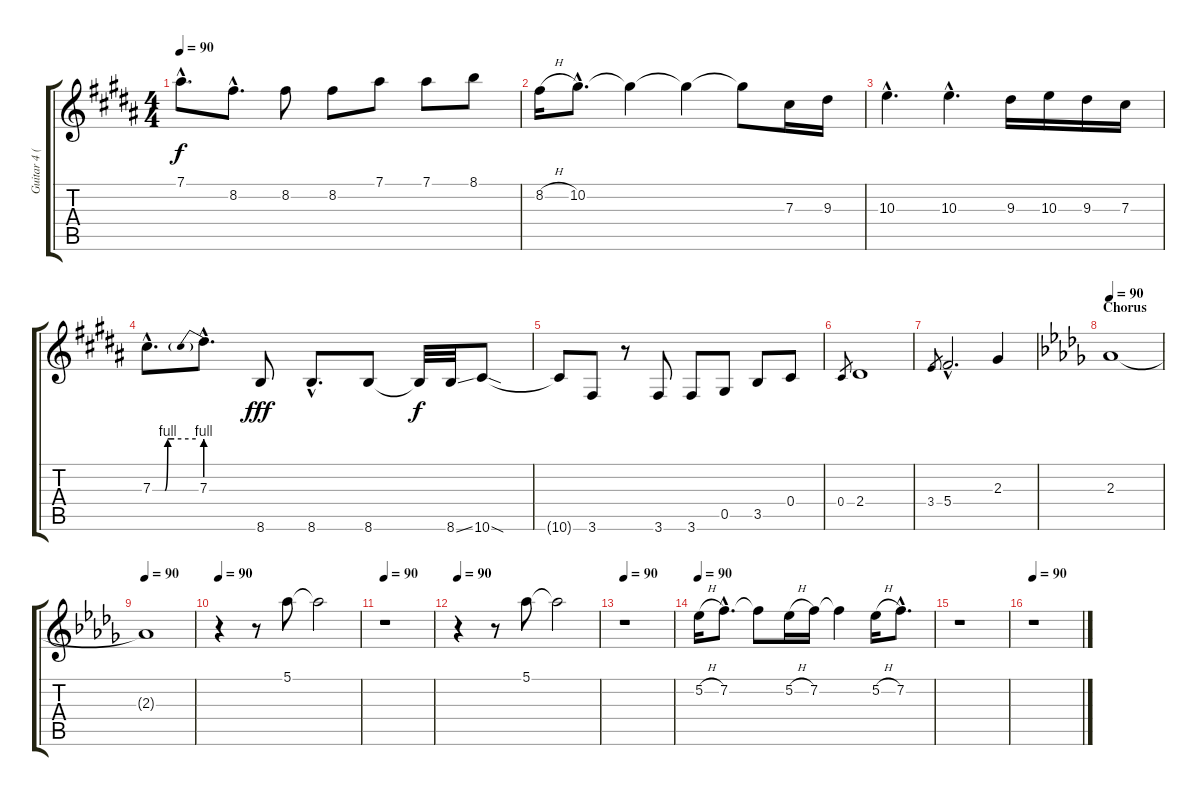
\track ("Guitar 4 (12-String)" "Guitar 4 (") {instrument distortionguitar}
\staff {score tabs}
\tuning (Eb4 Bb3 Gb3 Db3 Ab2 Eb2) {hide}
\ts (4 4)
\tempo 90
\clef g2
\ks b
7.1{hac}.8{d dy f} 8.2{hac}.8{d} 8.2.8 8.2.8 7.1.8 7.1.8 8.1.8 |
8.2{h}.16 10.2{hac}.8{d} 10.2{t}.4 10.2{t}.4 10.2{t}.8 7.3.16 9.3.16 |
10.3{hac}.4{d} 10.3{hac}.4{d} 9.3.16 10.3.16 9.3.16 7.3.16 |
7.3{be (custom 0 0 17 0 21 4 30 4 60 4) hac}.8{d} 7.3{be (prebend 0 4 60 4) hac}.8{d} 8.6.8{dy fff} 8.6{hac}.8{d} 8.6.8 8.6{t}.32{dy f} 8.6{ss}.32 10.6{sod}.8 |
10.6{t}.8 3.6.8 r.8 3.6.8 3.6.8 0.5.8 3.5.8 0.4.8 |
0.4.8{gr} 2.4.1 |
3.4.8{gr} 5.4{hac}.2{d} 2.3.4 |
\section ("" "Chorus")
\tempo 90
\ks db
2.3.1{volume 3} |
\tempo 90
2.3{t}.1 |
\tempo 90
r.4 r.8 5.1.8{volume 10 balance 8 instrument distortionguitar} 5.1{t}.2 |
\tempo 90
r.1 |
\tempo 90
r.4 r.8 5.1.8 5.1{t}.2 |
\tempo 90
r.1 |
\tempo 90
5.2{h}.16 7.2{hac}.8{d} 7.2{t}.8 5.2{h}.16 7.2.16 7.2{t}.4 5.2{h}.16 7.2{hac}.8{d} |
r.1 |
\tempo 90
r.1
